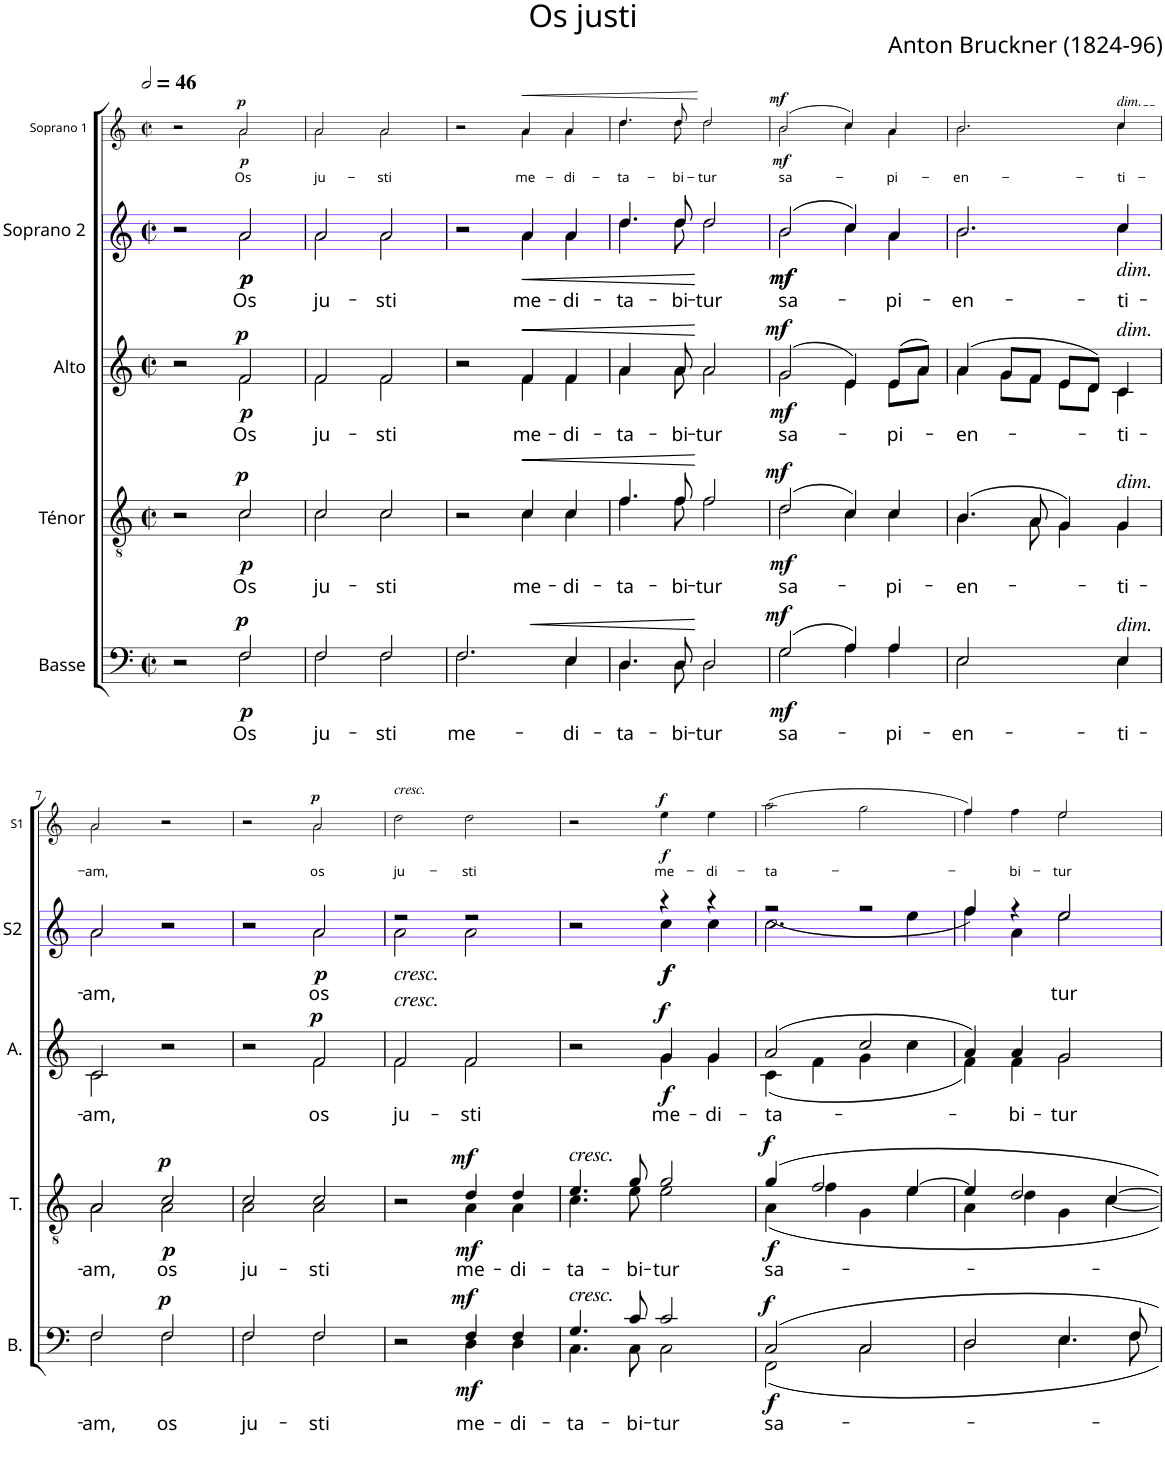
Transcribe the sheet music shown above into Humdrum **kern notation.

**kern	**text	**dynam	**kern	**text	**dynam	**kern	**text	**dynam	**kern	**text	**dynam	**kern	**text	**dynam
*part5	*part5	*part5	*part4	*part4	*part4	*part3	*part3	*part3	*part2	*part2	*part2	*part1	*part1	*part1
*staff5	*staff5	*staff5	*staff4	*staff4	*staff4	*staff3	*staff3	*staff3	*staff2	*staff2	*staff2	*staff1	*staff1	*staff1
*I"Basse	*	*	*I"Ténor	*	*	*I"Alto	*	*	*I"Soprano 2	*	*	*I"Soprano 1	*	*
*I'B.	*	*	*I'T.	*	*	*I'A.	*	*	*I'S2	*	*	*I'S1	*	*
*	*	*	*	*	*	*	*	*	*stria5	*	*	*stria5	*	*
*clefF4	*	*	*clefGv2	*	*	*clefG2	*	*	*clefG2	*	*	*clefG2	*	*
*k[]	*	*	*k[]	*	*	*k[]	*	*	*k[]	*	*	*k[]	*	*
*M2/2	*	*	*M2/2	*	*	*M2/2	*	*	*M2/2	*	*	*M2/2	*	*
*met(c|)	*	*	*met(c|)	*	*	*met(c|)	*	*	*met(c|)	*	*	*met(c|)	*	*
*MM92	*	*	*MM92	*	*	*MM92	*	*	*MM92	*	*	*MM92	*	*
=1	=1	=1	=1	=1	=1	=1	=1	=1	=1	=1	=1	=1	=1	=1
*^	*	*	*^	*	*	*^	*	*	*^	*	*	*^	*	*
2r	2ryy	.	.	2r	2ryy	.	.	2r	2ryy	.	.	2r	2ryy	.	.	2r	2ryy	.	.
!	!	!LO:LY:b	!LO:DY:a	!	!	!LO:LY:b	!	!	!	!LO:LY:b	!	!	!	!LO:LY:b	!	!	!	!LO:LY:b	!
!	!	!	!LO:DY:n=1:b	!	!	!	!LO:DY:a	!	!	!	!	!	!	!	!	!	!	!	!
!	!	!	!	!	!	!	!LO:DY:n=1:b	!	!	!	!LO:DY:a	!	!	!	!	!	!	!	!
!	!	!	!	!	!	!	!	!	!	!	!LO:DY:n=1:b	!	!	!	!LO:DY:b	!	!	!	!
!	!	!	!	!	!	!	!	!	!	!	!	!	!	!	!LO:DY:n=1:b	!	!	!	!LO:DY:a
!	!	!	!	!	!	!	!	!	!	!	!	!	!	!	!	!	!	!	!LO:DY:n=1:b
2F/	2F\	Os	p p	2c/	2c\	Os	p p	2f/	2f\	Os	p p	2a/	2a\	Os	p p	2a/	2a\	Os	p p
=2	=2	=2	=2	=2	=2	=2	=2	=2	=2	=2	=2	=2	=2	=2	=2	=2	=2	=2	=2
!	!	!LO:LY:b	!	!	!	!LO:LY:b	!	!	!	!LO:LY:b	!	!	!	!LO:LY:b	!	!	!	!LO:LY:b	!
2F/	2F\	ju-	.	2c/	2c\	ju-	.	2f/	2f\	ju-	.	2a/	2a\	ju-	.	2a/	2a\	ju-	.
!	!	!LO:LY:b	!	!	!	!LO:LY:b	!	!	!	!LO:LY:b	!	!	!	!LO:LY:b	!	!	!	!LO:LY:b	!
2F/	2F\	-sti	.	2c/	2c\	-sti	.	2f/	2f\	-sti	.	2a/	2a\	-sti	.	2a/	2a\	-sti	.
=3	=3	=3	=3	=3	=3	=3	=3	=3	=3	=3	=3	=3	=3	=3	=3	=3	=3	=3	=3
!	!	!LO:LY:b	!	!	!	!	!	!	!	!	!	!	!	!	!	!	!	!	!
2.F/	2.F\	me-	.	2r	2ryy	.	.	2r	2ryy	.	.	2r	2ryy	.	.	2r	2ryy	.	.
!	!	!	!	!	!	!LO:LY:b	!LO:HP:b	!	!	!LO:LY:b	!LO:HP:b	!	!	!LO:LY:b	!LO:HP:b	!	!	!LO:LY:b	!LO:HP:b
.	.	.	.	4c/	4c\	me-	<	4f/	4f\	me-	<	4a/	4a\	me-	<	4a/	4a\	me-	<
!	!	!LO:LY:b	!LO:HP:b	!	!	!LO:LY:b	!	!	!	!LO:LY:b	!	!	!	!LO:LY:b	!	!	!	!LO:LY:b	!
4E/	4E\	-di-	<	4c/	4c\	-di-	.	4f/	4f\	-di-	.	4a/	4a\	-di-	.	4a/	4a\	-di-	.
=4	=4	=4	=4	=4	=4	=4	=4	=4	=4	=4	=4	=4	=4	=4	=4	=4	=4	=4	=4
!	!	!LO:LY:b	!	!	!	!LO:LY:b	!	!	!	!LO:LY:b	!	!	!	!LO:LY:b	!	!	!	!LO:LY:b	!
4.D/	4.D\	-ta-	.	4.f/	4.f\	-ta-	.	4.a/	4.a\	-ta-	.	4.dd/	4.dd\	-ta-	.	4.dd/	4.dd\	-ta-	.
!	!	!LO:LY:b	!	!	!	!LO:LY:b	!	!	!	!LO:LY:b	!	!	!	!LO:LY:b	!	!	!	!LO:LY:b	!
8D/	8D\	-bi-	.	8f/	8f\	-bi-	.	8a/	8a\	-bi-	.	8dd/	8dd\	-bi-	.	8dd/	8dd\	-bi-	.
!	!	!LO:LY:b	!	!	!	!LO:LY:b	!	!	!	!LO:LY:b	!	!	!	!LO:LY:b	!	!	!	!LO:LY:b	!
2D/	2D\	-tur	[	2f/	2f\	-tur	[	2a/	2a\	-tur	[	2dd/	2dd\	-tur	[	2dd/	2dd\	-tur	[
=5	=5	=5	=5	=5	=5	=5	=5	=5	=5	=5	=5	=5	=5	=5	=5	=5	=5	=5	=5
!	!	!LO:LY:b	!LO:DY:a	!	!	!LO:LY:b	!	!	!	!LO:LY:b	!	!	!	!LO:LY:b	!	!	!	!LO:LY:b	!
!	!	!	!LO:DY:n=1:b	!	!	!	!LO:DY:a	!	!	!	!	!	!	!	!	!	!	!	!
!	!	!	!	!	!	!	!LO:DY:n=1:b	!	!	!	!LO:DY:a	!	!	!	!	!	!	!	!
!	!	!	!	!	!	!	!	!	!	!	!LO:DY:n=1:b	!	!	!	!LO:DY:b	!	!	!	!
!	!	!	!	!	!	!	!	!	!	!	!	!	!	!	!LO:DY:n=1:b	!	!	!	!LO:DY:a
!	!	!	!	!	!	!	!	!	!	!	!	!	!	!	!	!	!	!	!LO:DY:n=1:b
(2G/	2G\	sa-	mf mf	(2d/	2d\	sa-	mf mf	(2g/	2g\	sa-	mf mf	(2b/	2b\	sa-	mf mf	(2b/	2b\	sa-	mf mf
4A/)	4A\	.	.	4c/)	4c\	.	.	4e/)	4e\	.	.	4cc/)	4cc\	.	.	4cc/)	4cc\	.	.
!	!	!LO:LY:b	!	!	!	!LO:LY:b	!	!	!	!LO:LY:b	!	!	!	!LO:LY:b	!	!	!	!LO:LY:b	!
4A/	4A\	-pi-	.	4c/	4c\	-pi-	.	(8e/L	8e\L	-pi-	.	4a/	4a\	-pi-	.	4a/	4a\	-pi-	.
.	.	.	.	.	.	.	.	8a/J)	8a\J	.	.	.	.	.	.	.	.	.	.
=6	=6	=6	=6	=6	=6	=6	=6	=6	=6	=6	=6	=6	=6	=6	=6	=6	=6	=6	=6
!	!	!LO:LY:b	!	!	!	!LO:LY:b	!	!	!	!LO:LY:b	!	!	!	!LO:LY:b	!	!	!	!LO:LY:b	!
2.E/	2.E\	-en-	.	(4.B/	4.B\	-en-	.	(4a/	4a\	-en-	.	2.b/	2.b\	-en-	.	2.b/	2.b\	-en-	.
.	.	.	.	.	.	.	.	8g/L	8g\L	.	.	.	.	.	.	.	.	.	.
.	.	.	.	8A/	8A\	.	.	8f/J	8f\J	.	.	.	.	.	.	.	.	.	.
.	.	.	.	4G/)	4G\	.	.	8e/L	8e\L	.	.	.	.	.	.	.	.	.	.
.	.	.	.	.	.	.	.	8d/J)	8d\J	.	.	.	.	.	.	.	.	.	.
!	!	!	!	!	!	!	!	!	!	!	!	!	!	!	!	!LO:TX:a:i:t=dim.	!	!	!
!	!	!	!	!	!	!	!	!	!	!	!	!LO:TX:b:i:t=dim.	!	!	!	!	!	!	!
!	!	!	!	!	!	!	!	!LO:TX:a:i:t=dim.	!	!	!	!	!	!	!	!	!	!	!
!	!	!	!	!LO:TX:a:i:t=dim.	!	!	!	!	!	!	!	!	!	!	!	!	!	!	!
!LO:TX:a:i:t=dim.	!	!	!	!	!	!	!	!	!	!	!	!	!	!	!	!	!	!	!
!	!	!LO:LY:b	!	!	!	!LO:LY:b	!	!	!	!LO:LY:b	!	!	!	!LO:LY:b	!	!	!	!LO:LY:b	!
4E/	4E\	-ti-	.	4G/	4G\	-ti-	.	4c/	4c\	-ti-	.	4cc/	4cc\	-ti-	.	4cc/	4cc\	-ti-	.
!!LO:LB:g=z	!!
=7	=7	=7	=7	=7	=7	=7	=7	=7	=7	=7	=7	=7	=7	=7	=7	=7	=7	=7	=7
!	!	!LO:LY:b	!	!	!	!LO:LY:b	!	!	!	!LO:LY:b	!	!	!	!LO:LY:b	!	!	!	!LO:LY:b	!
2F/	2F\	-am,	.	2A/	2A\	-am,	.	2c/	2c\	-am,	.	2a/	2a\	-am,	.	2a/	2a\	-am,	.
!	!	!LO:LY:b	!LO:DY:a	!	!	!LO:LY:b	!LO:DY:a	!	!	!	!	!	!	!	!	!	!	!	!
!	!	!	!	!	!	!	!LO:DY:n=1:b	!	!	!	!	!	!	!	!	!	!	!	!
2F/	2F\	os	p	2c/	2A\	os	p p	2r	2ryy	.	.	2r	2ryy	.	.	2r	2ryy	.	.
=8	=8	=8	=8	=8	=8	=8	=8	=8	=8	=8	=8	=8	=8	=8	=8	=8	=8	=8	=8
!	!	!LO:LY:b	!	!	!	!LO:LY:b	!	!	!	!	!	!	!	!	!	!	!	!	!
2F/	2F\	ju-	.	2c/	2A\	ju-	.	2r	2ryy	.	.	2r	2ryy	.	.	2r	2ryy	.	.
!	!	!LO:LY:b	!	!	!	!LO:LY:b	!	!	!	!LO:LY:b	!LO:DY:a	!	!	!LO:LY:b	!LO:DY:b	!	!	!LO:LY:b	!LO:DY:a
2F/	2F\	-sti	.	2c/	2A\	-sti	.	2f/	2f\	os	p	2a/	2a\	os	p	2a/	2a\	os	p
=9	=9	=9	=9	=9	=9	=9	=9	=9	=9	=9	=9	=9	=9	=9	=9	=9	=9	=9	=9
!	!	!	!	!	!	!	!	!	!	!	!	!	!	!	!	!LO:TX:a:i:t=cresc.	!	!	!
!	!	!	!	!	!	!	!	!	!	!	!	!LO:TX:b:i:t=cresc.	!	!	!	!	!	!	!
!	!	!	!	!	!	!	!	!LO:TX:a:i:t=cresc.	!	!	!	!	!	!	!	!	!	!	!
!	!	!	!	!	!	!	!	!	!	!LO:LY:b	!	!	!	!	!	!	!	!LO:LY:b	!
*	*	*	*	*	*	*	*	*	*	*	*	*	*	*	*	*v	*v	*	*
2r	2ryy	.	.	2r	2ryy	.	.	2f/	2f\	ju-	.	2r	2a\	.	.	2dd\	ju-	.
!	!	!LO:LY:b	!LO:DY:a	!	!	!LO:LY:b	!	!	!	!LO:LY:b	!	!	!	!	!	!	!LO:LY:b	!
!	!	!	!LO:DY:n=1:b	!	!	!	!LO:DY:a	!	!	!	!	!	!	!	!	!	!	!
!	!	!	!	!	!	!	!LO:DY:n=1:b	!	!	!	!	!	!	!	!	!	!	!
4F/	4D\	me-	mf mf	4d/	4A\	me-	mf mf	2f/	2f\	-sti	.	2r	2a\	.	.	2dd\	-sti	.
!	!	!LO:LY:b	!	!	!	!LO:LY:b	!	!	!	!	!	!	!	!	!	!	!	!
4F/	4D\	-di-	.	4d/	4A\	-di-	.	.	.	.	.	.	.	.	.	.	.	.
=10	=10	=10	=10	=10	=10	=10	=10	=10	=10	=10	=10	=10	=10	=10	=10	=10	=10	=10
!	!	!	!	!LO:TX:a:i:t=cresc.	!	!	!	!	!	!	!	!	!	!	!	!	!	!
!LO:TX:a:i:t=cresc.	!	!	!	!	!	!	!	!	!	!	!	!	!	!	!	!	!	!
!	!	!LO:LY:b	!	!	!	!LO:LY:b	!	!	!	!	!	!	!	!	!	!	!	!
*	*	*	*	*	*	*	*	*	*	*	*	*	*	*	*	*^	*	*
4.G/	4.C\	-ta-	.	4.e/	4.c\	-ta-	.	2r	2ryy	.	.	2r	2ryy	.	.	2r	2ryy	.	.
!	!	!LO:LY:b	!	!	!	!LO:LY:b	!	!	!	!	!	!	!	!	!	!	!	!	!
8c/	8C\	-bi-	.	8g/	8e\	-bi-	.	.	.	.	.	.	.	.	.	.	.	.	.
!	!	!LO:LY:b	!	!	!	!LO:LY:b	!	!	!	!LO:LY:b	!LO:DY:a	!	!	!	!	!	!	!LO:LY:b	!
!	!	!	!	!	!	!	!	!	!	!	!LO:DY:n=1:b	!	!	!	!LO:DY:b	!	!	!	!
!	!	!	!	!	!	!	!	!	!	!	!	!	!	!	!LO:DY:n=1:b	!	!	!	!LO:DY:a
!	!	!	!	!	!	!	!	!	!	!	!	!	!	!	!	!	!	!	!LO:DY:n=1:b
2c/	2C\	-tur	.	2g/	2e\	-tur	.	4g/	4g\	me-	f f	4r	4cc\	.	f f	4ee\	2ryy	me-	f f
!	!	!	!	!	!	!	!	!	!	!LO:LY:b	!	!	!	!	!	!	!	!LO:LY:b	!
.	.	.	.	.	.	.	.	4g/	4g\	-di-	.	4r	4cc\	.	.	4ee\	.	-di-	.
*	*	*	*	*	*	*	*	*	*	*	*	*	*	*	*	*v	*v	*	*
=11	=11	=11	=11	=11	=11	=11	=11	=11	=11	=11	=11	=11	=11	=11	=11	=11	=11	=11
!	!	!LO:LY:b	!LO:DY:a	!	!	!LO:LY:b	!	!	!	!LO:LY:b	!	!	!	!	!	!	!LO:LY:b	!
!	!	!	!LO:DY:n=1:b	!	!	!	!LO:DY:a	!	!	!	!	!	!	!	!	!	!	!
!	!	!	!	!	!	!	!LO:DY:n=1:b	!	!	!	!	!	!	!	!	!	!	!
2C/	2FF\	sa-	f f	4g/	4A\	sa-	f f	(2a/	(4c\	-ta-	.	(2r	2.cc\	.	.	(2aa\	-ta-	.
.	.	.	.	2f/	4f\	.	.	.	4f\	.	.	.	.	.	.	.	.	.
2C/	2C\	.	.	.	4G\	.	.	2cc/	4g\	.	.	2r	.	.	.	2gg\	.	.
.	.	.	.	[4e/	4e\	.	.	.	4cc\	.	.	.	4ee\	.	.	.	.	.
=12	=12	=12	=12	=12	=12	=12	=12	=12	=12	=12	=12	=12	=12	=12	=12	=12	=12	=12
*	*	*	*	*	*	*	*	*	*	*	*	*	*	*	*	*^	*	*
2D/	2D\	.	.	4e/]	4A\	.	.	4a/)	4f\)	.	.	4ff/)	4ff\	.	.	4ff/)	4ff\	.	.
!	!	!	!	!	!	!	!	!	!	!LO:LY:b	!	!	!	!	!	!	!	!LO:LY:b	!
.	.	.	.	2d/	4d\	.	.	4a/	4f\	bi-	.	4r	4a\	.	.	4ff\	4ryy	-bi-	.
!	!	!	!	!	!	!	!	!	!	!LO:LY:b	!	!	!	!LO:LY:b	!	!	!	!LO:LY:b	!
4.E/	4.E\	.	.	.	4G\	.	.	2g/	2g\	-tur	.	2ee/	2ee\	-tur	.	2ee/	2ee\	-tur	.
.	.	.	.	[4c/	[4c\	.	.	.	.	.	.	.	.	.	.	.	.	.	.
8F/	8F\	.	.	.	.	.	.	.	.	.	.	.	.	.	.	.	.	.	.
*v	*v	*	*	*	*	*	*	*v	*v	*	*	*v	*v	*	*	*v	*v	*	*
*	*	*	*v	*v	*	*	*	*	*	*	*	*	*	*	*
=	=	=	=	=	=	=	=	=	=	=	=	=	=	=
*-	*-	*-	*-	*-	*-	*-	*-	*-	*-	*-	*-	*-	*-	*-
